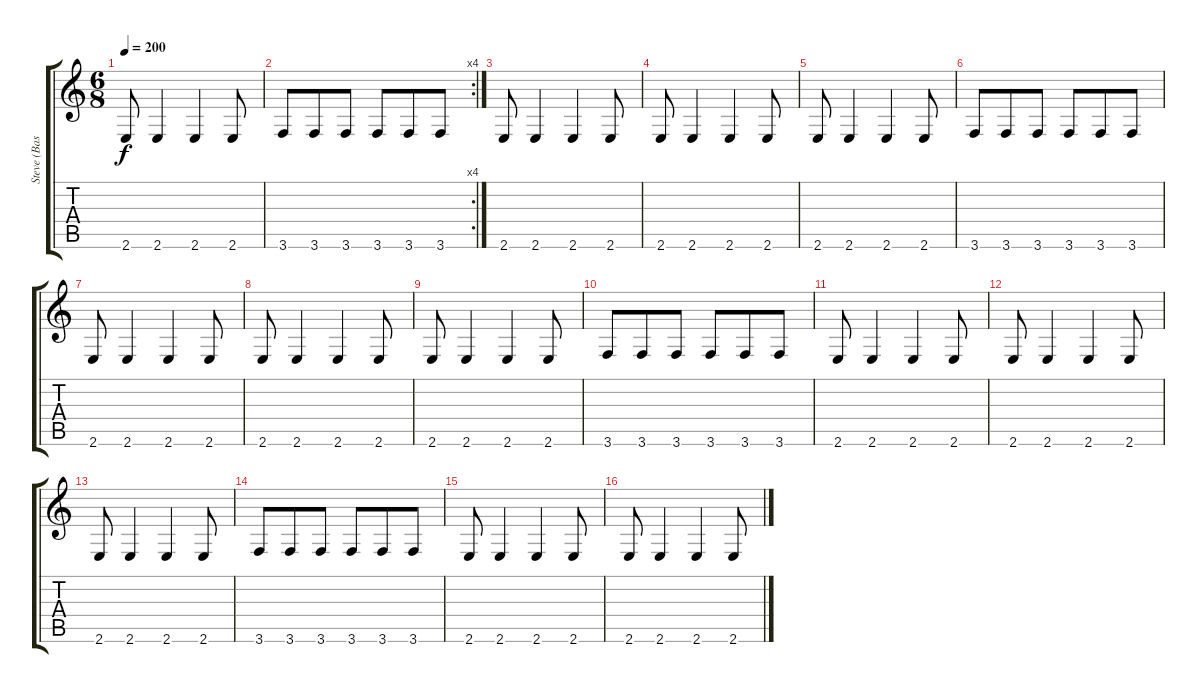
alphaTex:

\track ("Steve (Bass)" "Steve (Bas") {instrument electricbassfinger}
\staff {score tabs}
\tuning (E4 B3 G3 D3 A2 D2) {hide}
\ts (6 8)
\tempo 200
\clef g2
\ks c
2.6.8{dy f} 2.6.4 2.6.4 2.6.8 |
\rc 4
3.6.8 3.6.8 3.6.8 3.6.8 3.6.8 3.6.8 |
2.6.8 2.6.4 2.6.4 2.6.8 |
2.6.8 2.6.4 2.6.4 2.6.8 |
2.6.8 2.6.4 2.6.4 2.6.8 |
3.6.8 3.6.8 3.6.8 3.6.8 3.6.8 3.6.8 |
2.6.8 2.6.4 2.6.4 2.6.8 |
2.6.8 2.6.4 2.6.4 2.6.8 |
2.6.8 2.6.4 2.6.4 2.6.8 |
3.6.8 3.6.8 3.6.8 3.6.8 3.6.8 3.6.8 |
2.6.8 2.6.4 2.6.4 2.6.8 |
2.6.8 2.6.4 2.6.4 2.6.8 |
2.6.8 2.6.4 2.6.4 2.6.8 |
3.6.8 3.6.8 3.6.8 3.6.8 3.6.8 3.6.8 |
2.6.8 2.6.4 2.6.4 2.6.8 |
2.6.8 2.6.4 2.6.4 2.6.8
